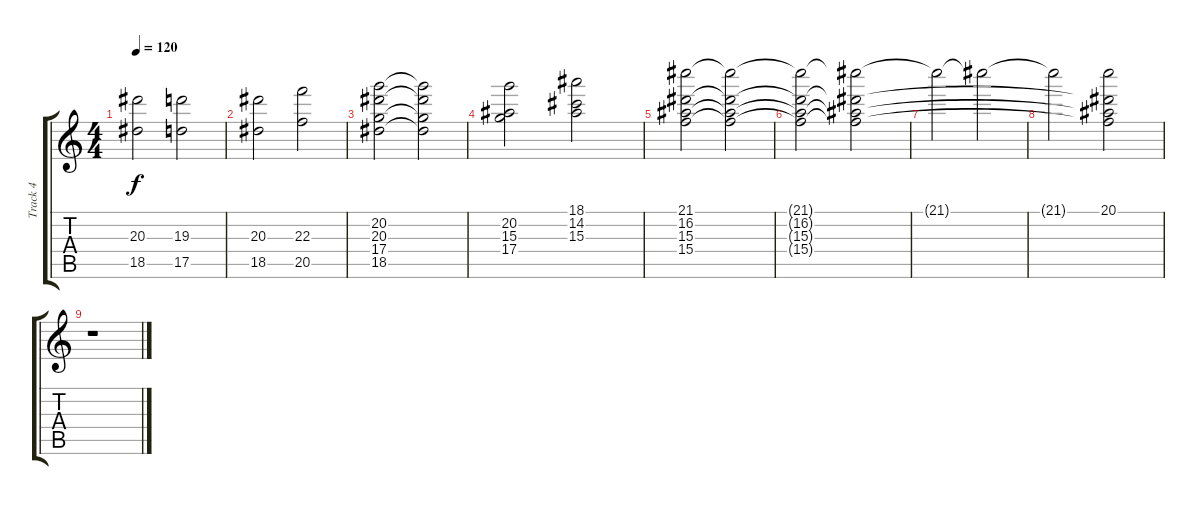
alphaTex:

\track ("Track 4" "Track 4") {instrument distortionguitar}
\staff {score tabs}
\tuning (E4 B3 G3 D3 A2 E2) {hide}
\ts (4 4)
\tempo 120
\clef g2
\ks c
(20.3 18.5).2{dy f} (19.3 17.5).2 |
(20.3 18.5).2 (22.3 20.5).2 |
(20.2 20.3 17.4 18.5).2 (20.2{t} 20.3{t} 17.4{t} 18.5{t}).2 |
(20.2 15.3 17.4).2 (18.1 14.2 15.3).2 |
(21.1 16.2 15.3 15.4).2 (21.1{t} 16.2{t} 15.3{t} 15.4{t}).2 |
(21.1{t} 16.2{t} 15.3{t} 15.4{t}).2 (21.1{t} 16.2{t} 15.3{t} 15.4{t}).2 |
21.1{t}.2 21.1{t}.2 |
21.1{t}.2 (20.1 16.2{t} 15.3{t} 15.4{t}).2 |
r.1
